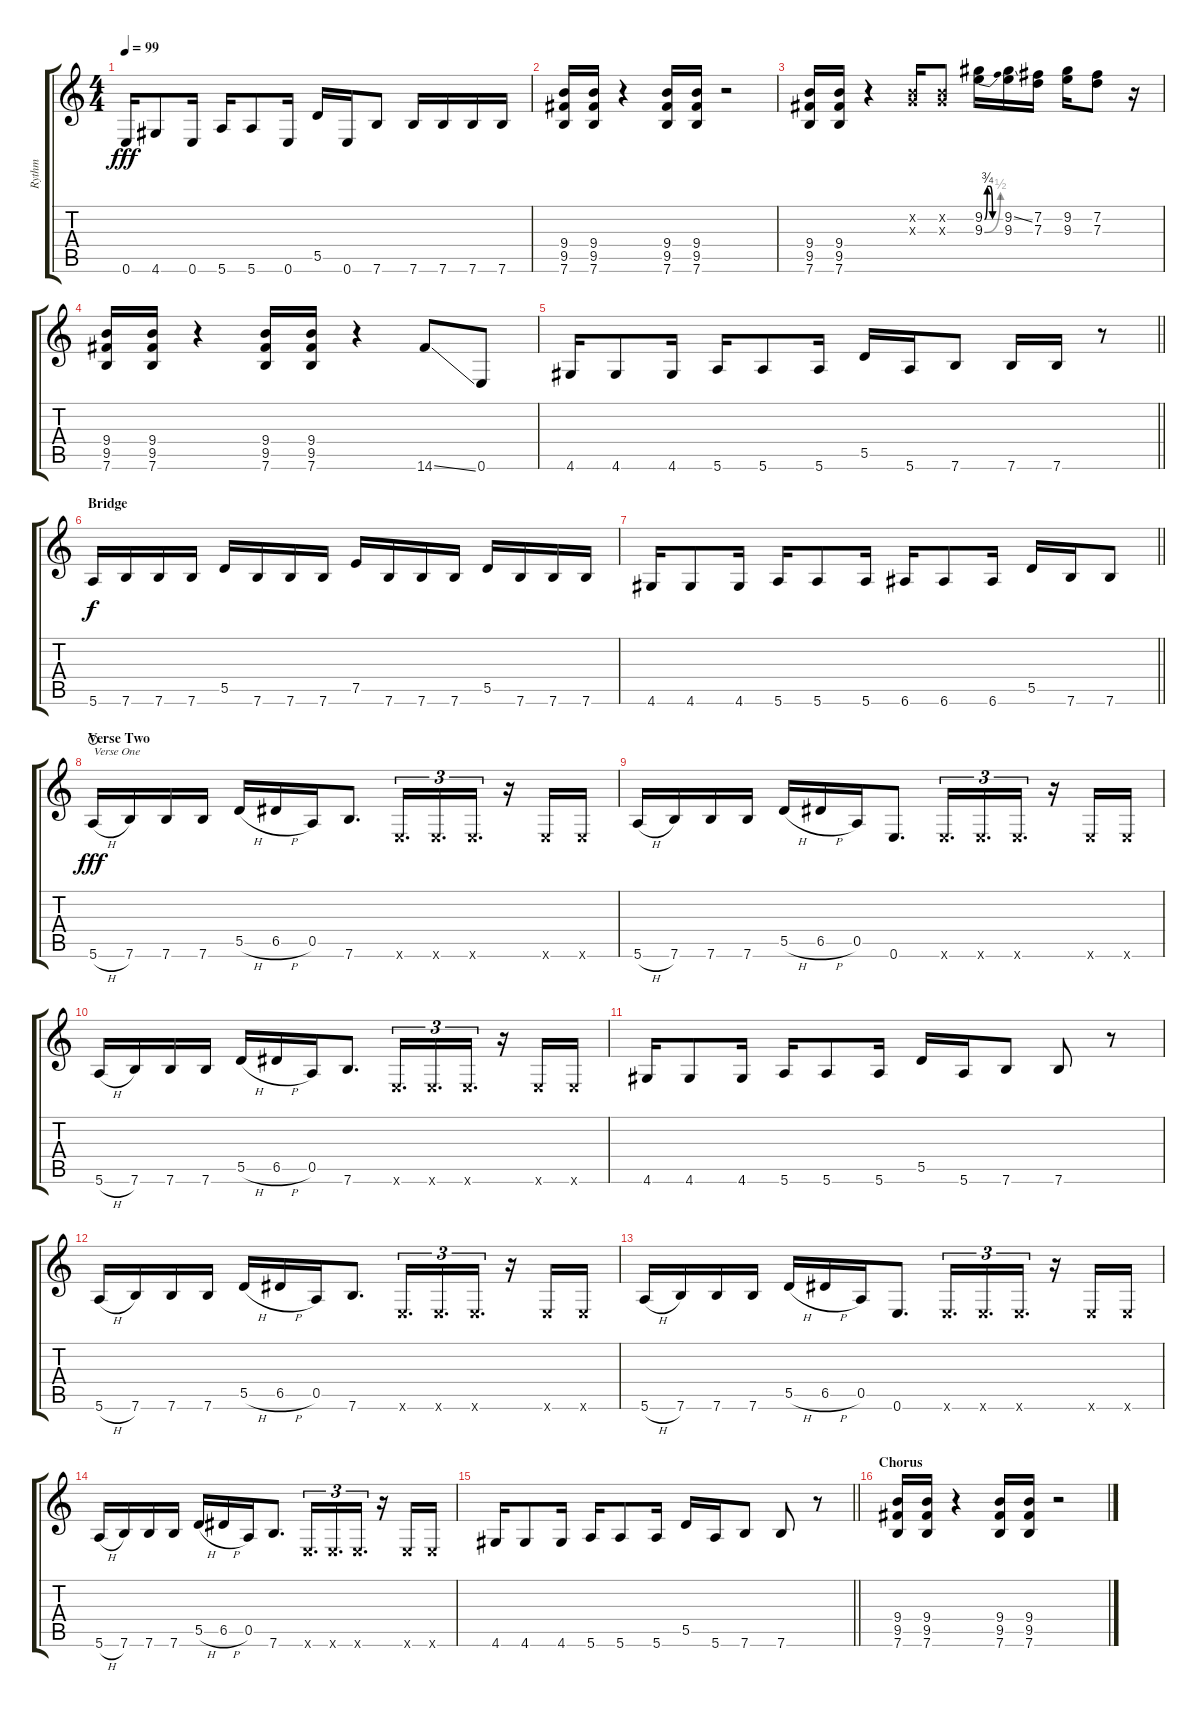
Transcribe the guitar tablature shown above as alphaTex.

\track ("Rythm" "Rythm") {instrument distortionguitar}
\staff {score tabs}
\tuning (E4 B3 G3 D3 A2 E2) {hide}
\ts (4 4)
\tempo 99
\clef g2
\ks c
0.6.16{dy fff} 4.6.8 0.6.16 5.6.16 5.6.8 0.6.16 5.5.16 0.6.16 7.6.8 7.6.16 7.6.16 7.6.16 7.6.16 |
(9.4 9.5 7.6).16 (9.4 9.5 7.6).16 r.4 (9.4 9.5 7.6).16 (9.4 9.5 7.6).16 r.2 |
(9.4 9.5 7.6).16 (9.4 9.5 7.6).16 r.4 (0.2{x} 0.3{x}).16 (0.2{x} 0.3{x}).8 (9.2{be (custom 0 0 10 3 20 3 30 0 60 0)} 9.3{be (bend 0 0 60 2)}).16 (9.2{ss} 9.3).16 (7.2 7.3).16 (9.2 9.3).16 (7.2 7.3).8 r.16 |
(9.4 9.5 7.6).16 (9.4 9.5 7.6).16 r.4 (9.4 9.5 7.6).16 (9.4 9.5 7.6).16 r.4 14.6{ss}.8 0.6.8 |
\barLineRight lightlight
4.6.16 4.6.8 4.6.16 5.6.16 5.6.8 5.6.16 5.5.16 5.6.16 7.6.8 7.6.16 7.6.16 r.8 |
\section ("" "Bridge")
5.6.16{dy f} 7.6.16 7.6.16 7.6.16 5.5.16 7.6.16 7.6.16 7.6.16 7.5.16 7.6.16 7.6.16 7.6.16 5.5.16 7.6.16 7.6.16 7.6.16 |
\barLineRight lightlight
4.6.16 4.6.8 4.6.16 5.6.16 5.6.8 5.6.16 6.6.16 6.6.8 6.6.16 5.5.16 7.6.16 7.6.8 |
\section ("" "Verse Two")
5.6{h}.16{txt "Verse One" dy fff waho} 7.6.16 7.6.16 7.6.16 5.5{h}.16 6.5{h}.16 0.5.16 7.6.8{d} 0.6{x}.16{d tu (3 2)} 0.6{x}.16{d tu (3 2)} 0.6{x}.16{d tu (3 2)} r.16 0.6{x}.16 0.6{x}.16 |
5.6{h}.16 7.6.16 7.6.16 7.6.16 5.5{h}.16 6.5{h}.16 0.5.16 0.6.8{d} 0.6{x}.16{d tu (3 2)} 0.6{x}.16{d tu (3 2)} 0.6{x}.16{d tu (3 2)} r.16 0.6{x}.16 0.6{x}.16 |
5.6{h}.16 7.6.16 7.6.16 7.6.16 5.5{h}.16 6.5{h}.16 0.5.16 7.6.8{d} 0.6{x}.16{d tu (3 2)} 0.6{x}.16{d tu (3 2)} 0.6{x}.16{d tu (3 2)} r.16 0.6{x}.16 0.6{x}.16 |
4.6.16 4.6.8 4.6.16 5.6.16 5.6.8 5.6.16 5.5.16 5.6.16 7.6.8 7.6.8 r.8 |
5.6{h}.16 7.6.16 7.6.16 7.6.16 5.5{h}.16 6.5{h}.16 0.5.16 7.6.8{d} 0.6{x}.16{d tu (3 2)} 0.6{x}.16{d tu (3 2)} 0.6{x}.16{d tu (3 2)} r.16 0.6{x}.16 0.6{x}.16 |
5.6{h}.16 7.6.16 7.6.16 7.6.16 5.5{h}.16 6.5{h}.16 0.5.16 0.6.8{d} 0.6{x}.16{d tu (3 2)} 0.6{x}.16{d tu (3 2)} 0.6{x}.16{d tu (3 2)} r.16 0.6{x}.16 0.6{x}.16 |
5.6{h}.16 7.6.16 7.6.16 7.6.16 5.5{h}.16 6.5{h}.16 0.5.16 7.6.8{d} 0.6{x}.16{d tu (3 2)} 0.6{x}.16{d tu (3 2)} 0.6{x}.16{d tu (3 2)} r.16 0.6{x}.16 0.6{x}.16 |
\barLineRight lightlight
4.6.16 4.6.8 4.6.16 5.6.16 5.6.8 5.6.16 5.5.16 5.6.16 7.6.8 7.6.8 r.8 |
\section ("" "Chorus")
(9.4 9.5 7.6).16 (9.4 9.5 7.6).16 r.4 (9.4 9.5 7.6).16 (9.4 9.5 7.6).16 r.2
